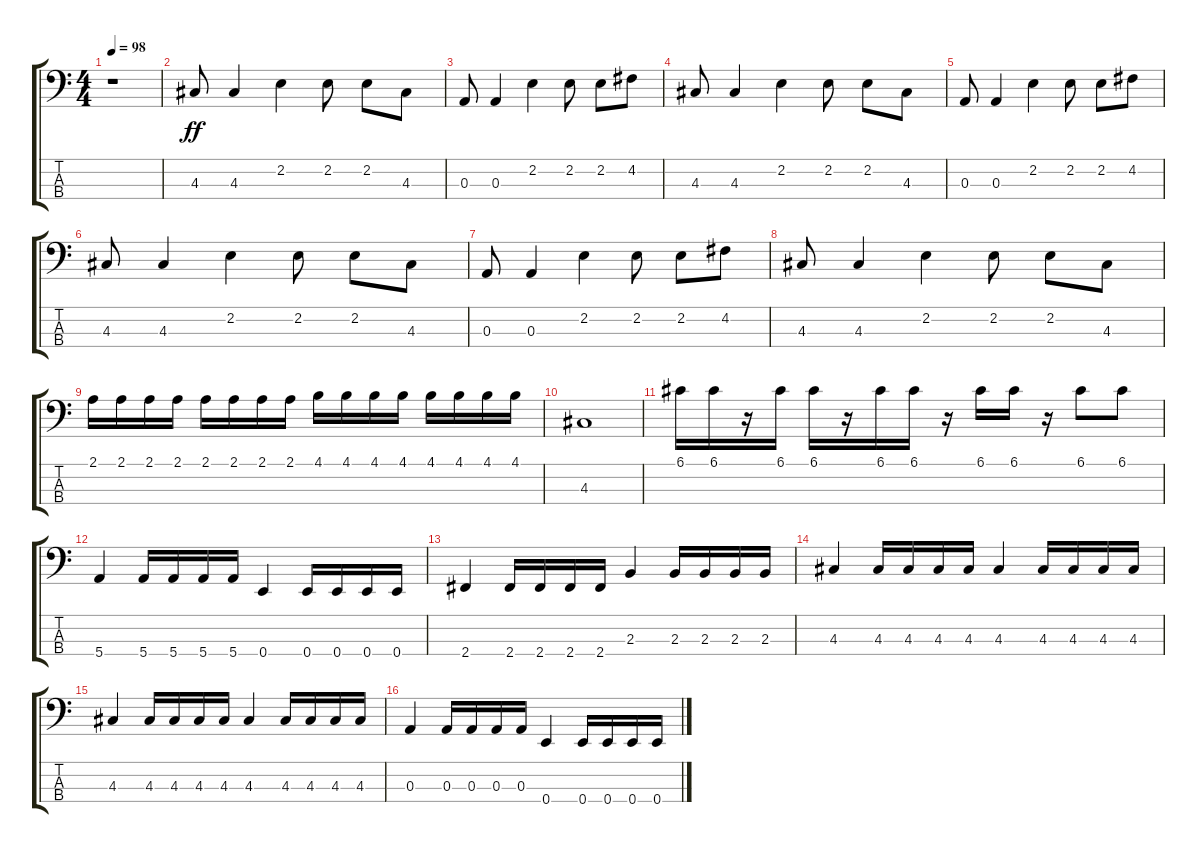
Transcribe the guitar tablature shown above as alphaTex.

\track "" {instrument electricbassfinger}
\staff {score tabs}
\tuning (G2 D2 A1 E1) {hide}
\ts (4 4)
\tempo 98
\clef f4
\ks c
r.1{dy ff} |
4.3.8 4.3.4 2.2.4 2.2.8 2.2.8 4.3.8 |
0.3.8 0.3.4 2.2.4 2.2.8 2.2.8 4.2.8 |
4.3.8 4.3.4 2.2.4 2.2.8 2.2.8 4.3.8 |
0.3.8 0.3.4 2.2.4 2.2.8 2.2.8 4.2.8 |
4.3.8 4.3.4 2.2.4 2.2.8 2.2.8 4.3.8 |
0.3.8 0.3.4 2.2.4 2.2.8 2.2.8 4.2.8 |
4.3.8 4.3.4 2.2.4 2.2.8 2.2.8 4.3.8 |
2.1.16 2.1.16 2.1.16 2.1.16 2.1.16 2.1.16 2.1.16 2.1.16 4.1.16 4.1.16 4.1.16 4.1.16 4.1.16 4.1.16 4.1.16 4.1.16 |
4.3.1 |
6.1.16 6.1.16 r.16 6.1.16 6.1.16 r.16 6.1.16 6.1.16 r.16 6.1.16 6.1.16 r.16 6.1.8 6.1.8 |
5.4.4 5.4.16 5.4.16 5.4.16 5.4.16 0.4.4 0.4.16 0.4.16 0.4.16 0.4.16 |
2.4.4 2.4.16 2.4.16 2.4.16 2.4.16 2.3.4 2.3.16 2.3.16 2.3.16 2.3.16 |
4.3.4 4.3.16 4.3.16 4.3.16 4.3.16 4.3.4 4.3.16 4.3.16 4.3.16 4.3.16 |
4.3.4 4.3.16 4.3.16 4.3.16 4.3.16 4.3.4 4.3.16 4.3.16 4.3.16 4.3.16 |
0.3.4 0.3.16 0.3.16 0.3.16 0.3.16 0.4.4 0.4.16 0.4.16 0.4.16 0.4.16
